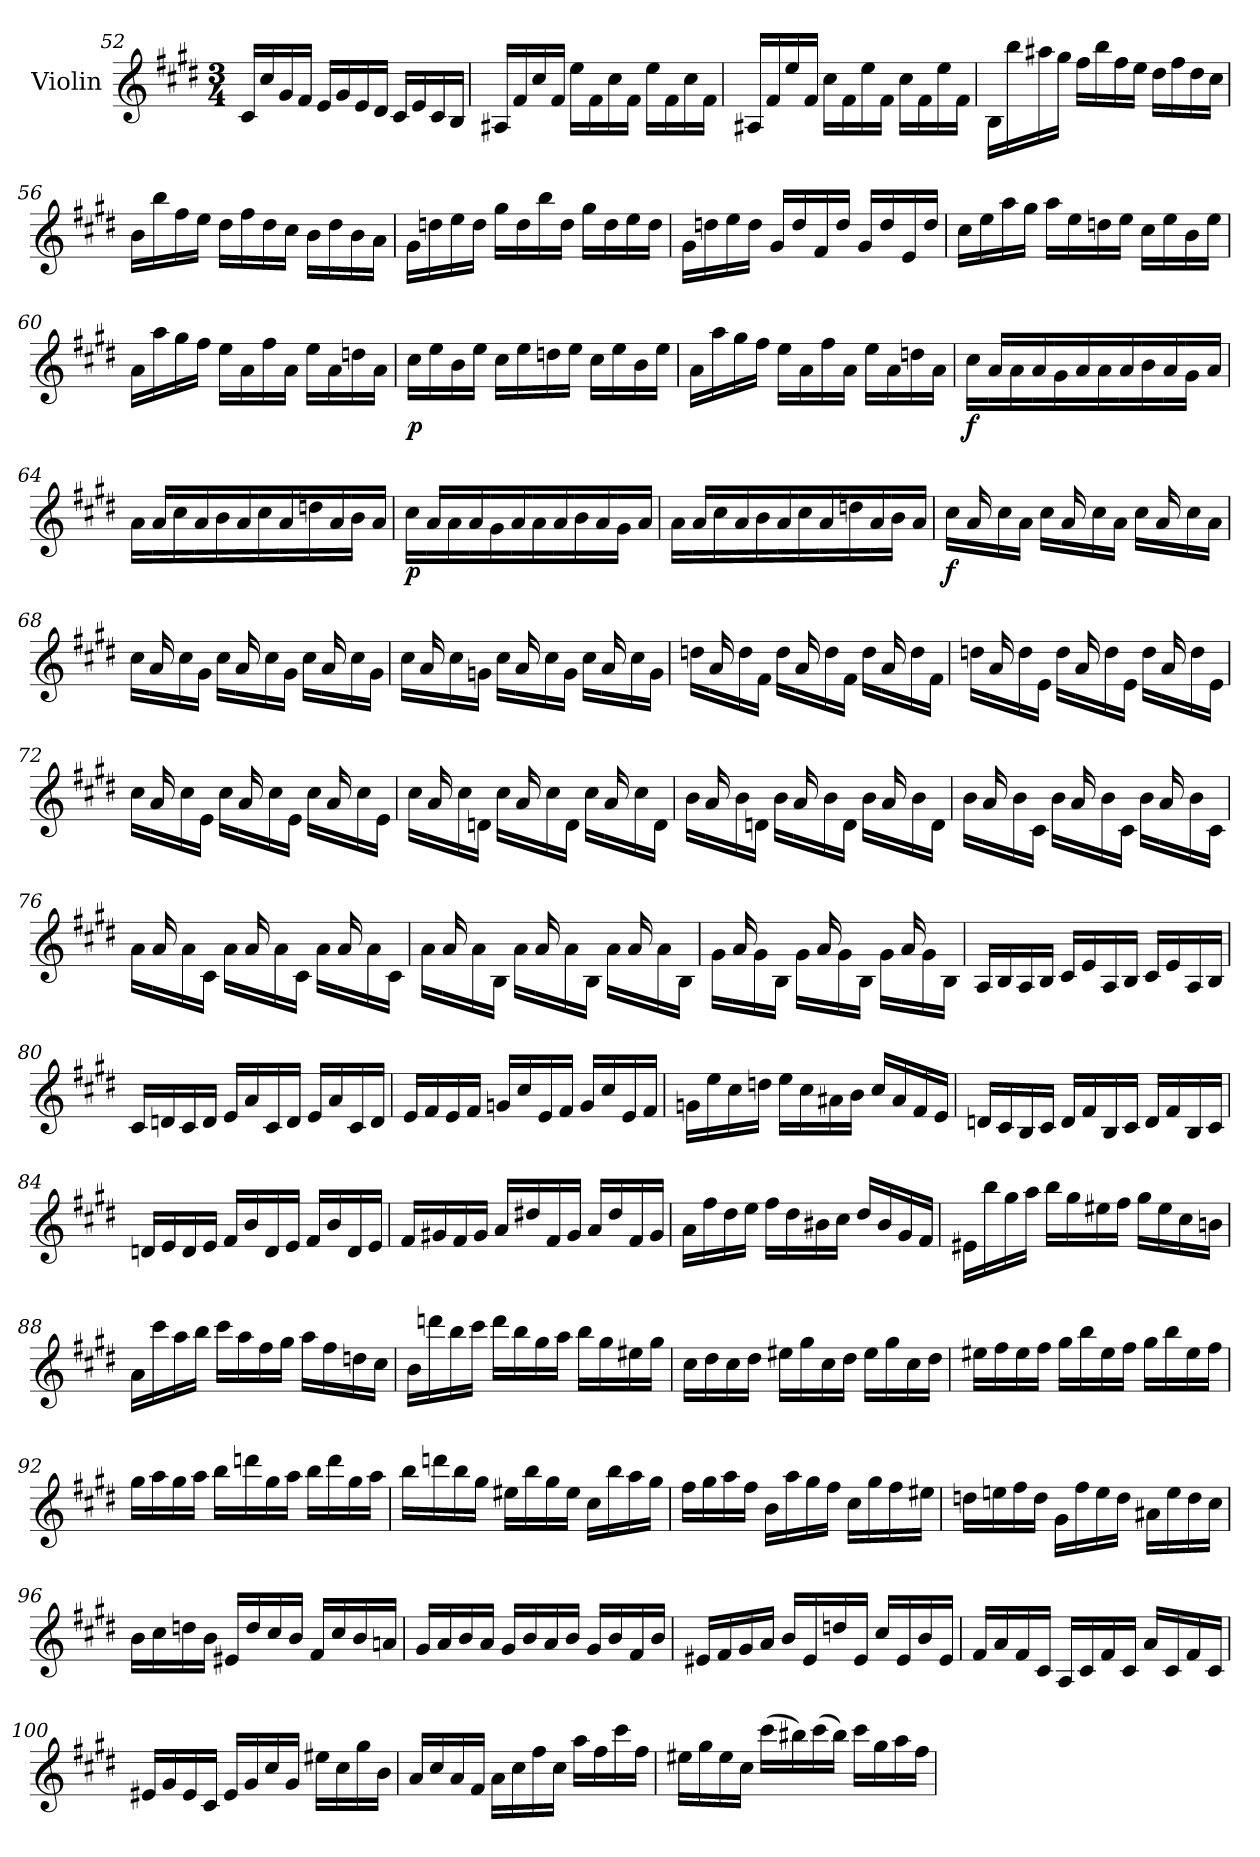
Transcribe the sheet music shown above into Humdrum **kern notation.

**kern	**dynam
*part1	*part1
*staff1	*staff1
*I"Violin	*
*I'Vln.	*
*clefG2	*
*k[f#c#g#d#]	*
*M3/4	*
=52	=52
16c#/LL	.
16cc#/	.
16g#/	.
16f#/JJ	.
16e/LL	.
16g#/	.
16e/	.
16d#/JJ	.
16c#/LL	.
16e/	.
16c#/	.
16B/JJ	.
=53	=53
16A#X/LL	.
16f#/	.
16cc#/	.
16f#/JJ	.
16ee\LL	.
16f#\	.
16cc#\	.
16f#\JJ	.
16ee\LL	.
16f#\	.
16cc#\	.
16f#\JJ	.
=54	=54
16A#X/LL	.
16f#/	.
16ee/	.
16f#/JJ	.
16cc#\LL	.
16f#\	.
16ee\	.
16f#\JJ	.
16cc#\LL	.
16f#\	.
16ee\	.
16f#\JJ	.
=55	=55
16B\LL	.
16bb\	.
16aa#X\	.
16gg#\JJ	.
16ff#\LL	.
16bb\	.
16ff#\	.
16ee\JJ	.
16dd#\LL	.
16ff#\	.
16dd#\	.
16cc#\JJ	.
=56	=56
16b\LL	.
16bb\	.
16ff#\	.
16ee\JJ	.
16dd#\LL	.
16ff#\	.
16dd#\	.
16cc#\JJ	.
16b\LL	.
16dd#\	.
16b\	.
16a\JJ	.
=57	=57
16g#\LL	.
16ddn\	.
16ee\	.
16dd\JJ	.
16gg#\LL	.
16dd\	.
16bb\	.
16dd\JJ	.
16gg#\LL	.
16dd\	.
16ee\	.
16dd\JJ	.
=58	=58
16g#\LL	.
16ddn\	.
16ee\	.
16dd\JJ	.
16g#/LL	.
16dd/	.
16f#/	.
16dd/JJ	.
16g#/LL	.
16dd/	.
16e/	.
16dd/JJ	.
=59	=59
16cc#\LL	.
16ee\	.
16aa\	.
16gg#\JJ	.
16aa\LL	.
16ee\	.
16ddn\	.
16ee\JJ	.
16cc#\LL	.
16ee\	.
16b\	.
16ee\JJ	.
=60	=60
16a\LL	.
16aa\	.
16gg#\	.
16ff#\JJ	.
16ee\LL	.
16a\	.
16ff#\	.
16a\JJ	.
16ee\LL	.
16a\	.
16ddn\	.
16a\JJ	.
=61	=61
!	!LO:DY:b
16cc#\LL	p
16ee\	.
16b\	.
16ee\JJ	.
16cc#\LL	.
16ee\	.
16ddn\	.
16ee\JJ	.
16cc#\LL	.
16ee\	.
16b\	.
16ee\JJ	.
=62	=62
16a\LL	.
16aa\	.
16gg#\	.
16ff#\JJ	.
16ee\LL	.
16a\	.
16ff#\	.
16a\JJ	.
16ee\LL	.
16a\	.
16ddn\	.
16a\JJ	.
=63	=63
*^	*
!	!	!LO:DY:b
16ryy	16cc#\LL	f
16a/LL	16ryy	.
16ryy	16a\	.
16a/	16ryy	.
16ryy	16g#\	.
16a/	16ryy	.
16ryy	16a\	.
16a/	16ryy	.
16ryy	16b\	.
16a/	16ryy	.
16ryy	16g#\JJ	.
16a/JJ	16ryy	.
=64	=64	=64
16ryy	16a\LL	.
16a/LL	16ryy	.
16ryy	16cc#\	.
16a/	16ryy	.
16ryy	16b\	.
16a/	16ryy	.
16ryy	16cc#\	.
16a/	16ryy	.
16ryy	16ddn\	.
16a/	16ryy	.
16ryy	16b\JJ	.
16a/JJ	16ryy	.
=65	=65	=65
!	!	!LO:DY:b
16ryy	16cc#\LL	p
16a/LL	16ryy	.
16ryy	16a\	.
16a/	16ryy	.
16ryy	16g#\	.
16a/	16ryy	.
16ryy	16a\	.
16a/	16ryy	.
16ryy	16b\	.
16a/	16ryy	.
16ryy	16g#\JJ	.
16a/JJ	16ryy	.
=66	=66	=66
16ryy	16a\LL	.
16a/LL	16ryy	.
16ryy	16cc#\	.
16a/	16ryy	.
16ryy	16b\	.
16a/	16ryy	.
16ryy	16cc#\	.
16a/	16ryy	.
16ryy	16ddn\	.
16a/	16ryy	.
16ryy	16b\JJ	.
16a/JJ	16ryy	.
=67	=67	=67
!	!	!LO:DY:b
16ryy	16cc#\LL	f
16a/	16ryy	.
16ryy	16cc#\	.
16ryy	16a\JJ	.
16ryy	16cc#\LL	.
16a/	16ryy	.
16ryy	16cc#\	.
16ryy	16a\JJ	.
16ryy	16cc#\LL	.
16a/	16ryy	.
16ryy	16cc#\	.
16ryy	16a\JJ	.
=68	=68	=68
16ryy	16cc#\LL	.
16a/	16ryy	.
16ryy	16cc#\	.
16ryy	16g#\JJ	.
16ryy	16cc#\LL	.
16a/	16ryy	.
16ryy	16cc#\	.
16ryy	16g#\JJ	.
16ryy	16cc#\LL	.
16a/	16ryy	.
16ryy	16cc#\	.
16ryy	16g#\JJ	.
=69	=69	=69
16ryy	16cc#\LL	.
16a/	16ryy	.
16ryy	16cc#\	.
16ryy	16gn\JJ	.
16ryy	16cc#\LL	.
16a/	16ryy	.
16ryy	16cc#\	.
16ryy	16g\JJ	.
16ryy	16cc#\LL	.
16a/	16ryy	.
16ryy	16cc#\	.
16ryy	16g\JJ	.
=70	=70	=70
16ryy	16ddn\LL	.
16a/	16ryy	.
16ryy	16dd\	.
16ryy	16f#\JJ	.
16ryy	16dd\LL	.
16a/	16ryy	.
16ryy	16dd\	.
16ryy	16f#\JJ	.
16ryy	16dd\LL	.
16a/	16ryy	.
16ryy	16dd\	.
16ryy	16f#\JJ	.
=71	=71	=71
16ryy	16ddn\LL	.
16a/	16ryy	.
16ryy	16dd\	.
16ryy	16e\JJ	.
16ryy	16dd\LL	.
16a/	16ryy	.
16ryy	16dd\	.
16ryy	16e\JJ	.
16ryy	16dd\LL	.
16a/	16ryy	.
16ryy	16dd\	.
16ryy	16e\JJ	.
=72	=72	=72
16ryy	16cc#\LL	.
16a/	16ryy	.
16ryy	16cc#\	.
16ryy	16e\JJ	.
16ryy	16cc#\LL	.
16a/	16ryy	.
16ryy	16cc#\	.
16ryy	16e\JJ	.
16ryy	16cc#\LL	.
16a/	16ryy	.
16ryy	16cc#\	.
16ryy	16e\JJ	.
=73	=73	=73
16ryy	16cc#\LL	.
16a/	16ryy	.
16ryy	16cc#\	.
16ryy	16dn\JJ	.
16ryy	16cc#\LL	.
16a/	16ryy	.
16ryy	16cc#\	.
16ryy	16d\JJ	.
16ryy	16cc#\LL	.
16a/	16ryy	.
16ryy	16cc#\	.
16ryy	16d\JJ	.
=74	=74	=74
16ryy	16b\LL	.
16a/	16ryy	.
16ryy	16b\	.
16ryy	16dn\JJ	.
16ryy	16b\LL	.
16a/	16ryy	.
16ryy	16b\	.
16ryy	16d\JJ	.
16ryy	16b\LL	.
16a/	16ryy	.
16ryy	16b\	.
16ryy	16d\JJ	.
=75	=75	=75
16ryy	16b\LL	.
16a/	16ryy	.
16ryy	16b\	.
16ryy	16c#\JJ	.
16ryy	16b\LL	.
16a/	16ryy	.
16ryy	16b\	.
16ryy	16c#\JJ	.
16ryy	16b\LL	.
16a/	16ryy	.
16ryy	16b\	.
16ryy	16c#\JJ	.
=76	=76	=76
16ryy	16a\LL	.
16a/	16ryy	.
16ryy	16a\	.
16ryy	16c#\JJ	.
16ryy	16a\LL	.
16a/	16ryy	.
16ryy	16a\	.
16ryy	16c#\JJ	.
16ryy	16a\LL	.
16a/	16ryy	.
16ryy	16a\	.
16ryy	16c#\JJ	.
=77	=77	=77
16ryy	16a\LL	.
16a/	16ryy	.
16ryy	16a\	.
16ryy	16B\JJ	.
16ryy	16a\LL	.
16a/	16ryy	.
16ryy	16a\	.
16ryy	16B\JJ	.
16ryy	16a\LL	.
16a/	16ryy	.
16ryy	16a\	.
16ryy	16B\JJ	.
=78	=78	=78
16ryy	16g#\LL	.
16a/	16ryy	.
16ryy	16g#\	.
16ryy	16B\JJ	.
16ryy	16g#\LL	.
16a/	16ryy	.
16ryy	16g#\	.
16ryy	16B\JJ	.
16ryy	16g#\LL	.
16a/	16ryy	.
16ryy	16g#\	.
16ryy	16B\JJ	.
*v	*v	*
=79	=79
16A/LL	.
16B/	.
16A/	.
16B/JJ	.
16c#/LL	.
16e/	.
16A/	.
16B/JJ	.
16c#/LL	.
16e/	.
16A/	.
16B/JJ	.
=80	=80
16c#/LL	.
16dn/	.
16c#/	.
16d/JJ	.
16e/LL	.
16a/	.
16c#/	.
16d/JJ	.
16e/LL	.
16a/	.
16c#/	.
16d/JJ	.
=81	=81
16e/LL	.
16f#/	.
16e/	.
16f#/JJ	.
16gn/LL	.
16cc#/	.
16e/	.
16f#/JJ	.
16g/LL	.
16cc#/	.
16e/	.
16f#/JJ	.
=82	=82
16gn\LL	.
16ee\	.
16cc#\	.
16ddn\JJ	.
16ee\LL	.
16cc#\	.
16a#X\	.
16b\JJ	.
16cc#/LL	.
16a#/	.
16f#/	.
16e/JJ	.
=83	=83
16dn/LL	.
16c#/	.
16B/	.
16c#/JJ	.
16d/LL	.
16f#/	.
16B/	.
16c#/JJ	.
16d/LL	.
16f#/	.
16B/	.
16c#/JJ	.
=84	=84
16dn/LL	.
16e/	.
16d/	.
16e/JJ	.
16f#/LL	.
16b/	.
16d/	.
16e/JJ	.
16f#/LL	.
16b/	.
16d/	.
16e/JJ	.
=85	=85
16f#/LL	.
16g#X/	.
16f#/	.
16g#/JJ	.
16a/LL	.
16dd#X/	.
16f#/	.
16g#/JJ	.
16a/LL	.
16dd#/	.
16f#/	.
16g#/JJ	.
=86	=86
16a\LL	.
16ff#\	.
16dd#\	.
16ee\JJ	.
16ff#\LL	.
16dd#\	.
16b#X\	.
16cc#\JJ	.
16dd#/LL	.
16b#/	.
16g#/	.
16f#/JJ	.
=87	=87
16e#X\LL	.
16bb\	.
16gg#\	.
16aa\JJ	.
16bb\LL	.
16gg#\	.
16ee#X\	.
16ff#\JJ	.
16gg#\LL	.
16ee#\	.
16cc#\	.
16bn\JJ	.
=88	=88
16a\LL	.
16ccc#\	.
16aa\	.
16bb\JJ	.
16ccc#\LL	.
16aa\	.
16ff#\	.
16gg#\JJ	.
16aa\LL	.
16ff#\	.
16ddn\	.
16cc#\JJ	.
=89	=89
16b\LL	.
16dddn\	.
16bb\	.
16ccc#\JJ	.
16ddd\LL	.
16bb\	.
16gg#\	.
16aa\JJ	.
16bb\LL	.
16gg#\	.
16ee#X\	.
16gg#\JJ	.
=90	=90
16cc#\LL	.
16dd#\	.
16cc#\	.
16dd#\JJ	.
16ee#X\LL	.
16gg#\	.
16cc#\	.
16dd#\JJ	.
16ee#\LL	.
16gg#\	.
16cc#\	.
16dd#\JJ	.
=91	=91
16ee#X\LL	.
16ff#\	.
16ee#\	.
16ff#\JJ	.
16gg#\LL	.
16bb\	.
16ee#\	.
16ff#\JJ	.
16gg#\LL	.
16bb\	.
16ee#\	.
16ff#\JJ	.
=92	=92
16gg#\LL	.
16aa\	.
16gg#\	.
16aa\JJ	.
16bb\LL	.
16dddn\	.
16gg#\	.
16aa\JJ	.
16bb\LL	.
16ddd\	.
16gg#\	.
16aa\JJ	.
=93	=93
16bb\LL	.
16dddn\	.
16bb\	.
16gg#\JJ	.
16ee#X\LL	.
16bb\	.
16gg#\	.
16ee#\JJ	.
16cc#\LL	.
16bb\	.
16aa\	.
16gg#\JJ	.
=94	=94
16ff#\LL	.
16gg#\	.
16aa\	.
16ff#\JJ	.
16b\LL	.
16aa\	.
16gg#\	.
16ff#\JJ	.
16cc#\LL	.
16gg#\	.
16ff#\	.
16ee#X\JJ	.
=95	=95
16ddn\LL	.
16een\	.
16ff#\	.
16dd\JJ	.
16g#\LL	.
16ff#\	.
16ee\	.
16dd\JJ	.
16a#X\LL	.
16ee\	.
16dd\	.
16cc#\JJ	.
=96	=96
16b\LL	.
16cc#\	.
16ddn\	.
16b\JJ	.
16e#X/LL	.
16dd/	.
16cc#/	.
16b/JJ	.
16f#/LL	.
16cc#/	.
16b/	.
16an/JJ	.
=97	=97
16g#/LL	.
16a/	.
16b/	.
16a/JJ	.
16g#/LL	.
16b/	.
16a/	.
16b/JJ	.
16g#/LL	.
16b/	.
16f#/	.
16b/JJ	.
=98	=98
16e#X/LL	.
16f#/	.
16g#/	.
16a/JJ	.
16b/LL	.
16e#/	.
16ddn/	.
16e#/JJ	.
16cc#/LL	.
16e#/	.
16b/	.
16e#/JJ	.
=99	=99
16f#/LL	.
16a/	.
16f#/	.
16c#/JJ	.
16A/LL	.
16c#/	.
16f#/	.
16c#/JJ	.
16a/LL	.
16c#/	.
16f#/	.
16c#/JJ	.
=100	=100
16e#X/LL	.
16g#/	.
16e#/	.
16c#/JJ	.
16e#/LL	.
16g#/	.
16cc#/	.
16g#/JJ	.
16ee#X\LL	.
16cc#\	.
16gg#\	.
16b\JJ	.
=101	=101
16a/LL	.
16cc#/	.
16a/	.
16f#/JJ	.
16a\LL	.
16cc#\	.
16ff#\	.
16cc#\JJ	.
16aa\LL	.
16ff#\	.
16ccc#\	.
16ff#\JJ	.
=102	=102
16ee#X\LL	.
16gg#\	.
16ee#\	.
16cc#\JJ	.
(>16ccc#\LL	.
16bb#X\)	.
(>16ccc#\	.
16bb#\JJ)	.
16ccc#\LL	.
16gg#\	.
16aa\	.
16ff#\JJ	.
=	=
*-	*-
